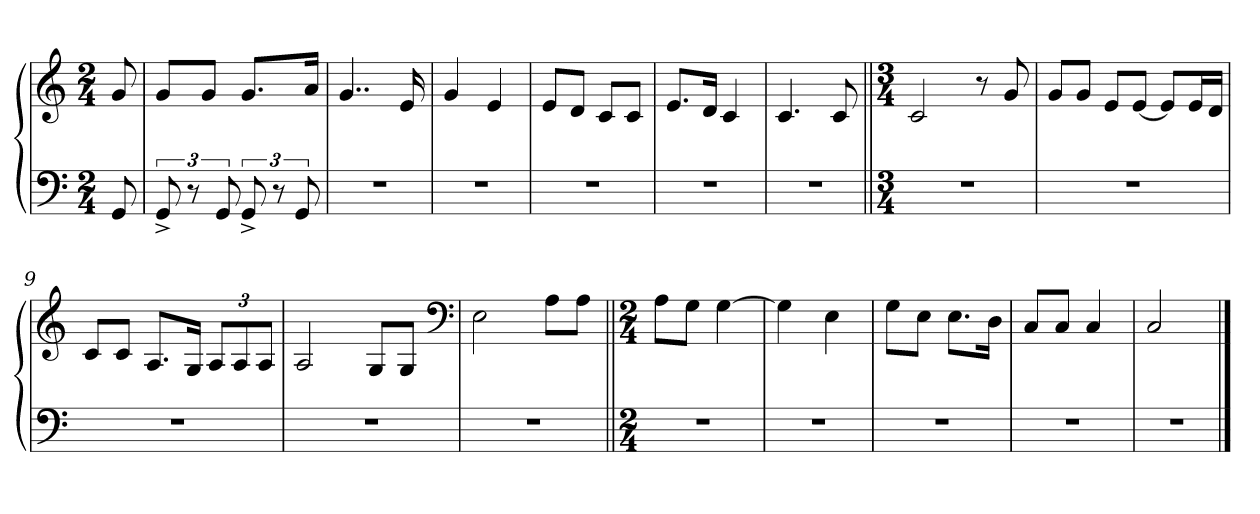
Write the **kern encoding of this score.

**kern	**kern
*part1	*part1
*staff2	*staff1
*clefF4	*clefG2
*k[]	*k[]
*M2/4	*M2/4
=	=
8GG/	8g/
=1	=1
12GG^/	8g/L
12r	.
.	8g/J
12GG/	.
12GG^/	8.g/L
12r	.
12GG/	.
.	16a/Jk
=2	=2
2r	4..g/
.	16e/
=3	=3
2r	4g/
.	4e/
=4	=4
2r	8e/L
.	8d/J
.	8c/L
.	8c/J
=5	=5
2r	8.e/L
.	16d/Jk
.	4c/
=6	=6
2r	4.c/
.	8c/
=7||	=7||
*M3/4	*M3/4
2.r	2c/
.	8r
.	8g/
=8	=8
2.r	8g/L
.	8g/J
.	8e/L
.	[8e/J
.	8e/L]
.	16e/L
.	16d/JJ
=9	=9
2.r	8c/L
.	8c/J
.	8.A/L
.	16G/Jk
.	12A/L
.	12A/
.	12A/J
=10	=10
2.r	2A/
.	8G/L
.	8G/J
*	*clefF4
=11	=11
2.r	2E\
.	8A\L
.	8A\J
=12||	=12||
*M2/4	*M2/4
2r	8A\L
.	8G\J
.	[4G\
=13	=13
2r	4G\]
.	4E\
=14	=14
2r	8G\L
.	8E\J
.	8.E\L
.	16D\Jk
=15	=15
2r	8C/L
.	8C/J
.	4C/
=16	=16
2r	2C/
==	==
*-	*-
